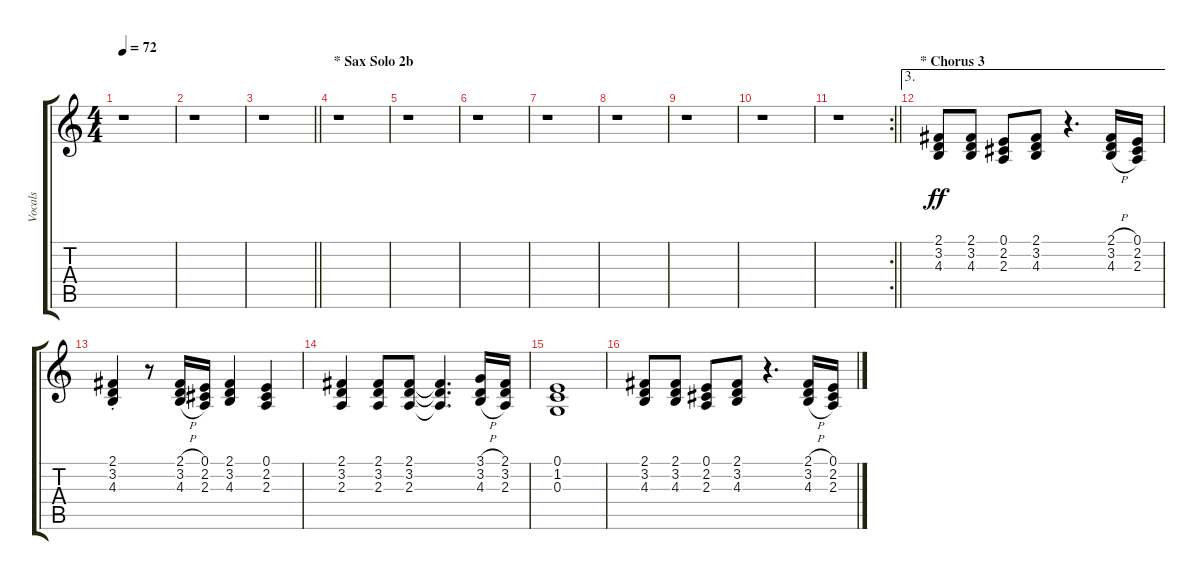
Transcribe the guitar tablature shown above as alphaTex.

\track ("Vocals" "Vocals") {instrument lead2sawtooth}
\staff {score tabs}
\tuning (E4 B3 G3 D3 A2 E2) {hide}
\ts (4 4)
\tempo 72
\clef g2
\ks c
r.1{dy ff} |
r.1 |
\barLineRight lightlight
r.1 |
\section ("" "* Sax Solo 2b")
r.1 |
r.1 |
r.1 |
r.1 |
r.1 |
r.1 |
r.1 |
\rc 2
\barLineRight lightlight
r.1 |
\ae 3
\section ("" "* Chorus 3")
(2.1 3.2 4.3).8 (2.1 3.2 4.3).8 (0.1 2.2 2.3).8 (2.1 3.2 4.3).8 r.4{d} (2.1{h} 3.2{h} 4.3{h}).16 (0.1 2.2 2.3).16 |
(2.1{st} 3.2{st} 4.3{st}).4 r.8 (2.1{h} 3.2{h} 4.3{h}).16 (0.1 2.2 2.3).16 (2.1 3.2 4.3).4 (0.1 2.2 2.3).4 |
(2.1 3.2 2.3).4 (2.1 3.2 2.3).8 (2.1 3.2 2.3).8 (2.1{t} 3.2{t} 2.3{t}).4{d} (3.1{h} 3.2{h} 4.3{h}).16 (2.1 3.2 2.3).16 |
(0.1 1.2 0.3).1 |
(2.1 3.2 4.3).8 (2.1 3.2 4.3).8 (0.1 2.2 2.3).8 (2.1 3.2 4.3).8 r.4{d} (2.1{h} 3.2{h} 4.3{h}).16 (0.1 2.2 2.3).16
